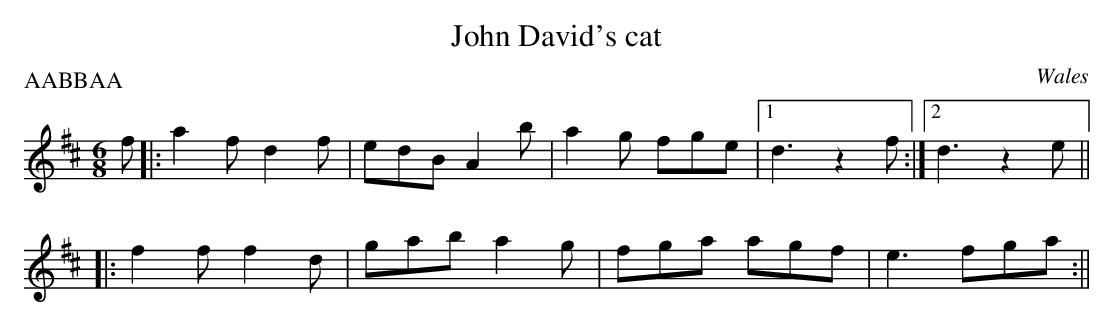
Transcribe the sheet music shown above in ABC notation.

X:1
T:John David's cat
O:Wales
P:AABBAA
M:6/8
K:D
f |:a2f d2f | edB A2b | a2g fge |1 d3 z2f :|2 d3 z2e||
|:f2f f2d | gab a2g | fga agf | e3 fga :||
